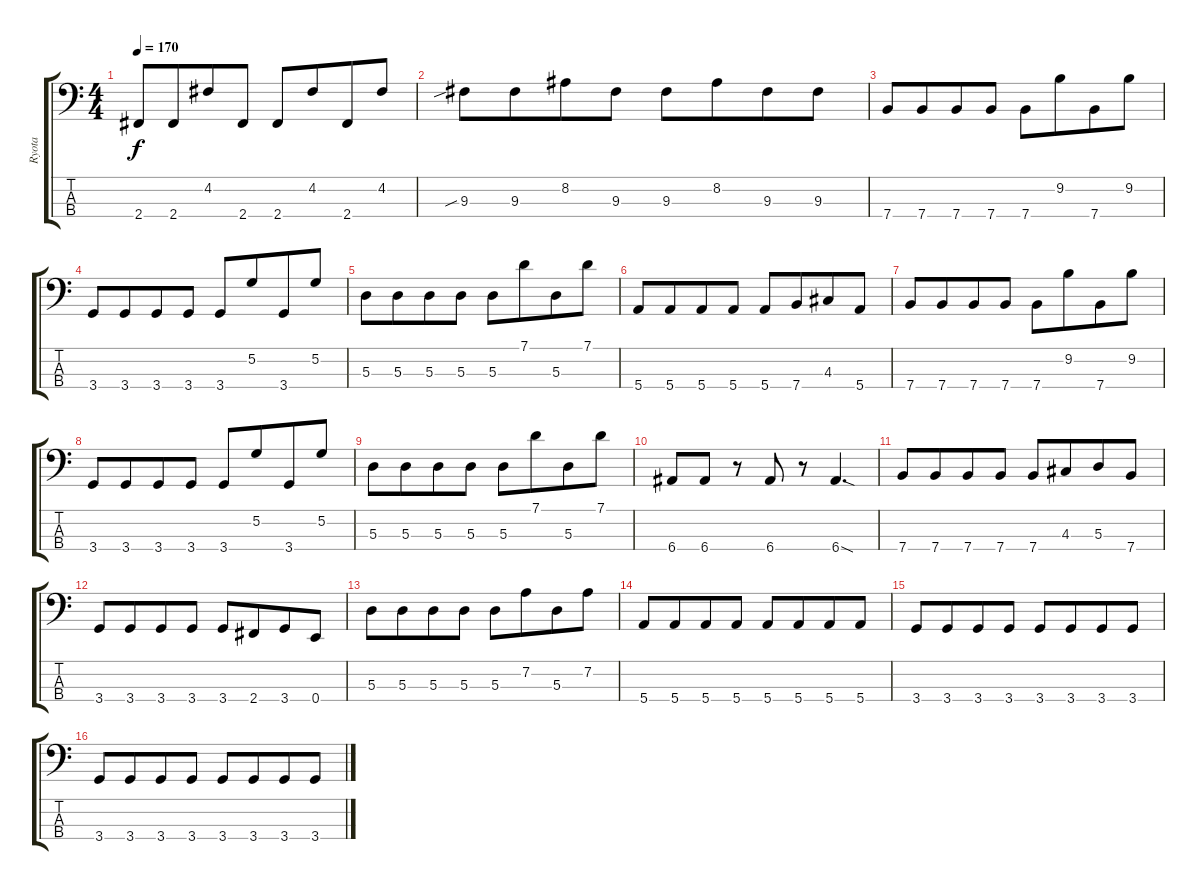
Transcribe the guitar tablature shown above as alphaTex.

\track ("Ryota" "Ryota") {instrument electricbassfinger}
\staff {score tabs}
\tuning (G2 D2 A1 E1) {hide}
\ts (4 4)
\tempo 170
\clef f4
\ks c
2.4.8{dy f} 2.4.8{beam merge} 4.2.8 2.4.8 2.4.8 4.2.8{beam merge} 2.4.8 4.2.8 |
9.3{sib}.8 9.3.8{beam merge} 8.2.8 9.3.8 9.3.8 8.2.8{beam merge} 9.3.8 9.3.8 |
7.4.8 7.4.8{beam merge} 7.4.8 7.4.8 7.4.8 9.2.8{beam merge} 7.4.8 9.2.8 |
3.4.8 3.4.8{beam merge} 3.4.8 3.4.8 3.4.8 5.2.8{beam merge} 3.4.8 5.2.8 |
5.3.8 5.3.8{beam merge} 5.3.8 5.3.8 5.3.8 7.1.8{beam merge} 5.3.8 7.1.8 |
5.4.8 5.4.8{beam merge} 5.4.8 5.4.8 5.4.8 7.4.8{beam merge} 4.3.8 5.4.8 |
7.4.8 7.4.8{beam merge} 7.4.8 7.4.8 7.4.8 9.2.8{beam merge} 7.4.8 9.2.8 |
3.4.8 3.4.8{beam merge} 3.4.8 3.4.8 3.4.8 5.2.8{beam merge} 3.4.8 5.2.8 |
5.3.8 5.3.8{beam merge} 5.3.8 5.3.8 5.3.8 7.1.8{beam merge} 5.3.8 7.1.8 |
6.4.8 6.4.8 r.8 6.4.8 r.8 6.4{sod}.4{d} |
7.4.8 7.4.8{beam merge} 7.4.8 7.4.8 7.4.8 4.3.8{beam merge} 5.3.8 7.4.8 |
3.4.8 3.4.8{beam merge} 3.4.8 3.4.8 3.4.8 2.4.8{beam merge} 3.4.8 0.4.8 |
5.3.8 5.3.8{beam merge} 5.3.8 5.3.8 5.3.8 7.2.8{beam merge} 5.3.8 7.2.8 |
5.4.8 5.4.8{beam merge} 5.4.8 5.4.8 5.4.8 5.4.8{beam merge} 5.4.8 5.4.8 |
3.4.8 3.4.8{beam merge} 3.4.8 3.4.8 3.4.8 3.4.8{beam merge} 3.4.8 3.4.8 |
3.4.8 3.4.8{beam merge} 3.4.8 3.4.8 3.4.8 3.4.8{beam merge} 3.4.8 3.4.8
